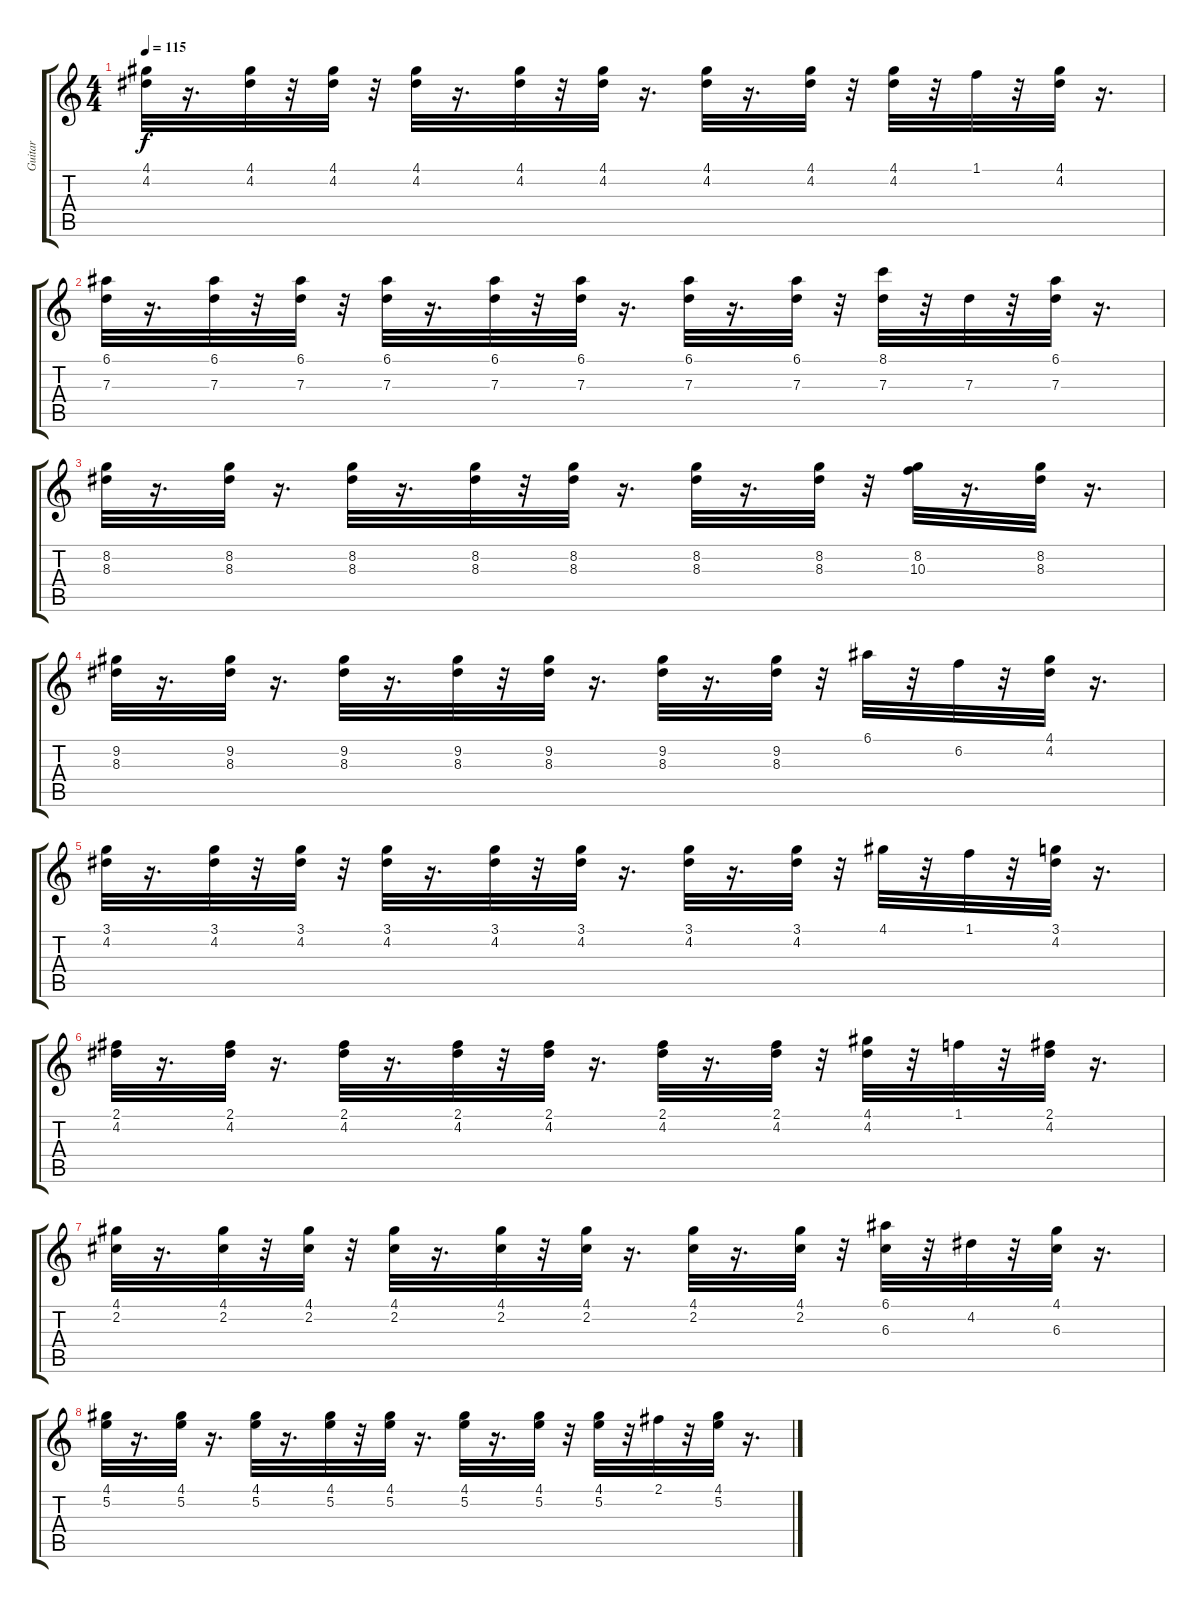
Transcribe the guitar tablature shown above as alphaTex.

\track ("Guitar" "Guitar") {instrument overdrivenguitar}
\staff {score tabs}
\tuning (E4 B3 G3 D3 A2 E2) {hide}
\ts (4 4)
\tempo 115
\clef g2
\ks c
(4.1 4.2).32{dy f} r.16{d} (4.1 4.2).32 r.32 (4.1 4.2).32 r.32 (4.1 4.2).32 r.16{d} (4.1 4.2).32 r.32 (4.1 4.2).32 r.16{d} (4.1 4.2).32 r.16{d} (4.1 4.2).32 r.32 (4.1 4.2).32 r.32 1.1.32 r.32 (4.1 4.2).32 r.16{d} |
(6.1 7.3).32 r.16{d} (6.1 7.3).32 r.32 (6.1 7.3).32 r.32 (6.1 7.3).32 r.16{d} (6.1 7.3).32 r.32 (6.1 7.3).32 r.16{d} (6.1 7.3).32 r.16{d} (6.1 7.3).32 r.32 (8.1 7.3).32 r.32 7.3.32 r.32 (6.1 7.3).32 r.16{d} |
(8.2 8.3).32 r.16{d} (8.2 8.3).32 r.16{d} (8.2 8.3).32 r.16{d} (8.2 8.3).32 r.32 (8.2 8.3).32 r.16{d} (8.2 8.3).32 r.16{d} (8.2 8.3).32 r.32 (8.2 10.3).32 r.16{d} (8.2 8.3).32 r.16{d} |
(9.2 8.3).32 r.16{d} (9.2 8.3).32 r.16{d} (9.2 8.3).32 r.16{d} (9.2 8.3).32 r.32 (9.2 8.3).32 r.16{d} (9.2 8.3).32 r.16{d} (9.2 8.3).32 r.32 6.1.32 r.32 6.2.32 r.32 (4.1 4.2).32 r.16{d} |
(3.1 4.2).32 r.16{d} (3.1 4.2).32 r.32 (3.1 4.2).32 r.32 (3.1 4.2).32 r.16{d} (3.1 4.2).32 r.32 (3.1 4.2).32 r.16{d} (3.1 4.2).32 r.16{d} (3.1 4.2).32 r.32 4.1.32 r.32 1.1.32 r.32 (3.1 4.2).32 r.16{d} |
(2.1 4.2).32 r.16{d} (2.1 4.2).32 r.16{d} (2.1 4.2).32 r.16{d} (2.1 4.2).32 r.32 (2.1 4.2).32 r.16{d} (2.1 4.2).32 r.16{d} (2.1 4.2).32 r.32 (4.1 4.2).32 r.32 1.1.32 r.32 (2.1 4.2).32 r.16{d} |
(4.1 2.2).32 r.16{d} (4.1 2.2).32 r.32 (4.1 2.2).32 r.32 (4.1 2.2).32 r.16{d} (4.1 2.2).32 r.32 (4.1 2.2).32 r.16{d} (4.1 2.2).32 r.16{d} (4.1 2.2).32 r.32 (6.1 6.3).32 r.32 4.2.32 r.32 (4.1 6.3).32 r.16{d} |
(4.1 5.2).32 r.16{d} (4.1 5.2).32 r.16{d} (4.1 5.2).32 r.16{d} (4.1 5.2).32 r.32 (4.1 5.2).32 r.16{d} (4.1 5.2).32 r.16{d} (4.1 5.2).32 r.32 (4.1 5.2).32 r.32 2.1.32 r.32 (4.1 5.2).32 r.16{d}
